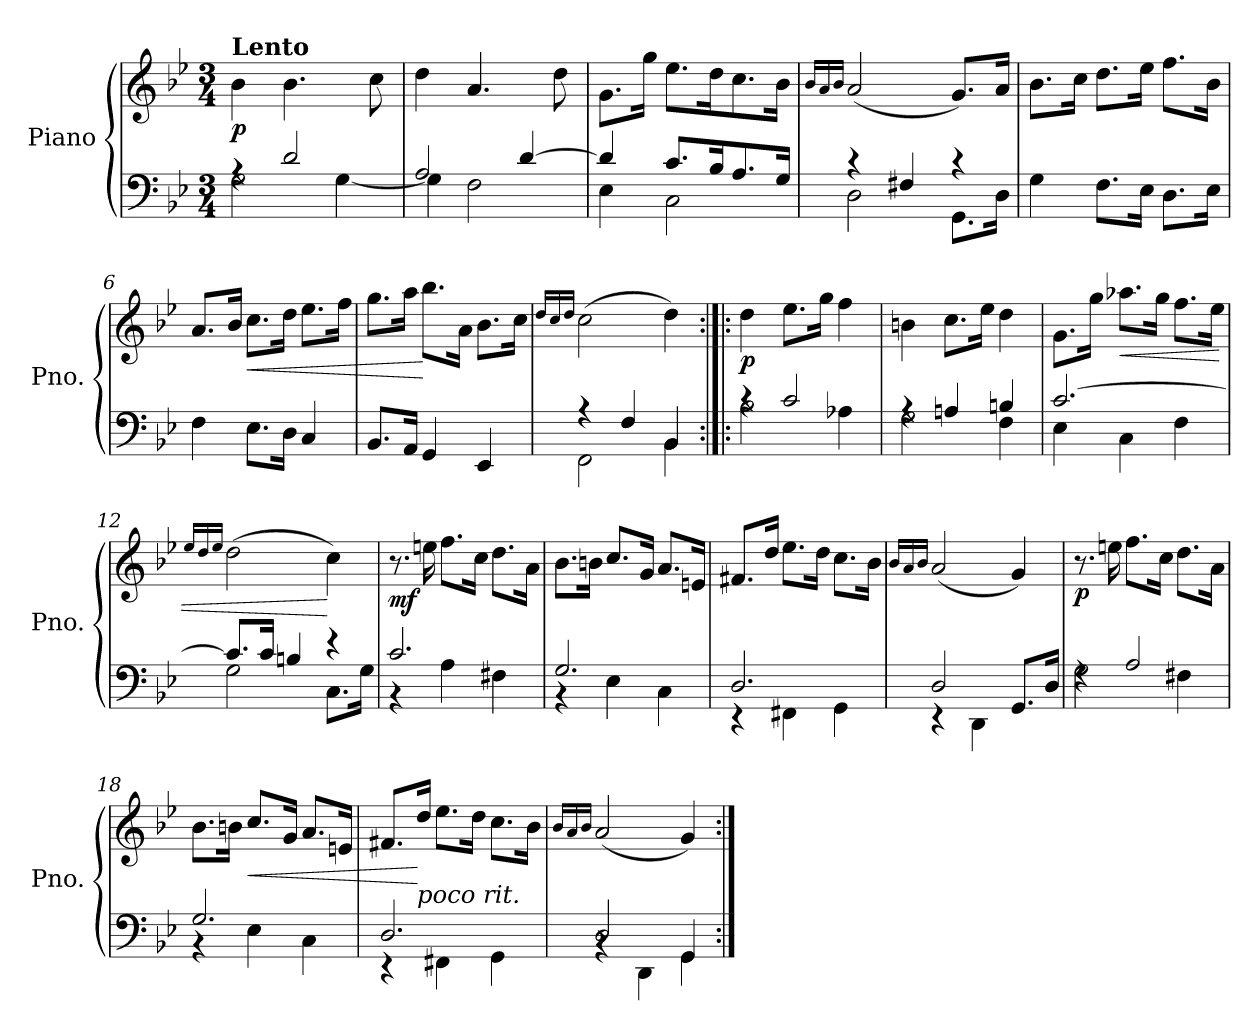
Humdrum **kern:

**kern	**kern	**dynam
*part1	*part1	*part1
*staff2	*staff1	*staff1/2
*I"Piano	*	*
*I'Pno.	*	*
*clefF4	*clefG2	*
*k[b-e-]	*k[b-e-]	*
*M3/4	*M3/4	*
*MM52	*MM52	*
=1	=1	=1
*^	*	*
!	!	!LO:TX:a:B:t=Lento	!
!	!	!	!LO:DY:b
4rA	2G\	4b-\	p
2d/	.	4.b-\	.
.	[4G\	.	.
.	.	8cc\	.
=2	=2	=2	=2
2A/	4G\]	4dd\	.
.	2F\	4.a/	.
[4d/	.	.	.
.	.	8dd\	.
=3	=3	=3	=3
4d/]	4E-\	8.g\L	.
.	.	16gg\Jk	.
8.c/L	2C\	8.ee-\L	.
16B-/K	.	16dd\K	.
8.A/	.	8.cc\	.
16G/Jk	.	16b-\Jk	.
=4	=4	=4	=4
.	.	16qb-/LL	.
.	.	16qa/	.
.	.	16qb-/JJ	.
4r	2D\	(2a/	.
4F#X/	.	.	.
4r	8.GG\L	8.g/L)	.
.	16D\Jk	16a/Jk	.
*v	*v	*	*
!!LO:LB:g=z
=5	=5	=5
4G\	8.b-\L	.
.	16cc\Jk	.
8.F\L	8.dd\L	.
16E-\Jk	16ee-\Jk	.
8.D\L	8.ff\L	.
16E-\Jk	16b-\Jk	.
=6	=6	=6
4F\	8.a/L	.
.	16b-/Jk	.
!	!	!LO:HP:b
8.E-\L	8.cc\L	<
16D\Jk	16dd\Jk	.
4C/	8.ee-\L	.
.	16ff\Jk	.
=7	=7	=7
8.BB-/L	8.gg\L	.
16AA/Jk	16aa\Jk	.
4GG/	8.bb-\L	[
.	16a\Jk	.
4EE-/	8.b-\L	.
.	16cc\Jk	.
=8	=8	=8
.	16qdd/LL	.
.	16qcc/	.
.	16qdd/JJ	.
*^	*	*
4r	2FF\	(2cc\	.
4F/	.	.	.
4BB-/	4BB-\	4dd\)	.
!!LO:LB:g=z
=9:|!|:	=9:|!|:	=9:|!|:	=9:|!|:
!	!	!	!LO:DY:b
4rc	2B-\	4dd\	p
2c/	.	8.ee-\L	.
.	.	16gg\Jk	.
.	4A-X\	4ff\	.
=10	=10	=10	=10
4rA	2G\	4bn\	.
4An/	.	8.cc\L	.
.	.	16ee-\Jk	.
4Bn/	4F\	4dd\	.
=11	=11	=11	=11
[2.c/	4E-\	8.g\L	.
.	.	16gg\Jk	.
!	!	!	!LO:HP:b
.	4C\	8.aa-X\L	<
.	.	16gg\Jk	.
.	4F\	8.ff\L	.
.	.	16ee-\Jk	.
=12	=12	=12	=12
.	.	16qee-/LL	.
.	.	16qdd/	.
.	.	16qee-/JJ	.
8.c/L]	2G\	(2dd\	.
16c/Jk	.	.	.
4Bn/	.	.	.
4r	8.C\L	4cc\)	[
.	16G\Jk	.	.
!!LO:LB:g=z
=13	=13	=13	=13
!	!	!	!LO:DY:b
2.c/	4r	8.r	mf
.	.	16een\	.
.	4A\	8.ff\L	.
.	.	16cc\Jk	.
.	4F#X\	8.dd\L	.
.	.	16a\Jk	.
=14	=14	=14	=14
2.G/	4r	8.b-\L	.
.	.	16bn\Jk	.
.	4E-\	8.cc/L	.
.	.	16g/Jk	.
.	4C\	8.a/L	.
.	.	16en/Jk	.
=15	=15	=15	=15
2.D/	4r	8.f#X/L	.
.	.	16dd/Jk	.
.	4FF#X\	8.ee-\L	.
.	.	16dd\Jk	.
.	4GG\	8.cc\L	.
.	.	16b-\Jk	.
=16	=16	=16	=16
.	.	16qb-/LL	.
.	.	16qa/	.
.	.	16qb-/JJ	.
2D/	4r	(2a/	.
.	4DD\	.	.
8.GG/L	4ryy	4g/)	.
16D/Jk	.	.	.
!!LO:LB:g=z
=17	=17	=17	=17
!	!	!	!LO:DY:b
4rF	2G\	8.r	p
.	.	16een\	.
2A/	.	8.ff\L	.
.	.	16cc\Jk	.
.	4F#X\	8.dd\L	.
.	.	16a\Jk	.
=18	=18	=18	=18
2.G/	4r	8.b-\L	.
.	.	16bn\Jk	.
!	!	!	!LO:HP:b
.	4E-\	8.cc/L	<
.	.	16g/Jk	.
.	4C\	8.a/L	.
.	.	16en/Jk	.
=19	=19	=19	=19
2.D/	4r	8.f#X/L	.
!	!	!LO:TX:b:i:t=poco rit.	!
.	.	16dd/Jk	[
.	4FF#X\	8.ee-\L	.
.	.	16dd\Jk	.
.	4GG\	8.cc\L	.
.	.	16b-\Jk	.
=20	=20	=20	=20
.	.	16qb-/LL	.
.	.	16qa/	.
.	.	16qb-/JJ	.
2D/	4rBB	(2a/	.
.	4DD\	.	.
4GG/	4GG\	4g/)	.
*v	*v	*	*
=:|!	=:|!	=:|!
*-	*-	*-
